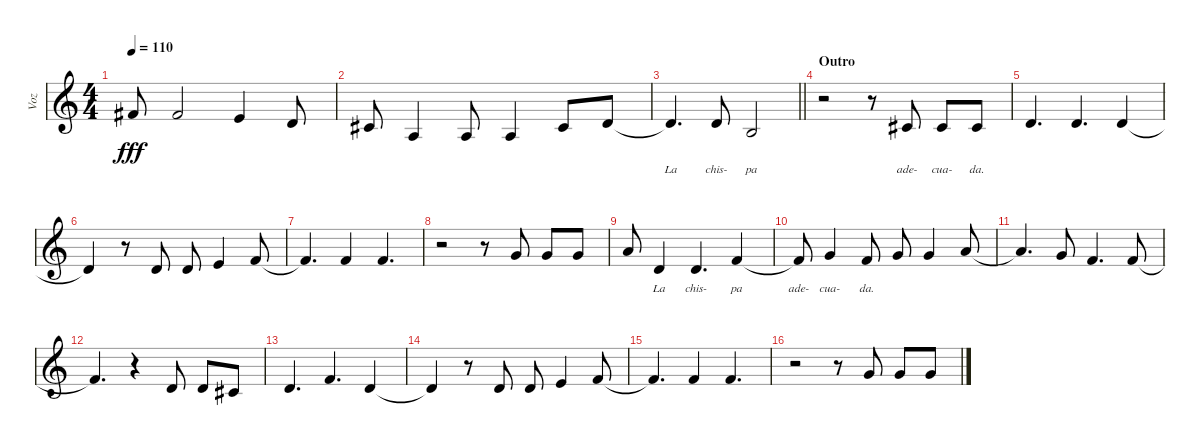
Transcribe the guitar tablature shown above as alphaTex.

\track ("Voz" "Voz") {instrument oboe}
\staff {score}
\tuning (E4 B3 G3 D3 A2 E2) {hide}
\ts (4 4)
\tempo 110
\clef g2
\ks c
2.1{t}.8{lyrics (0 "") lyrics (1 "") lyrics (2 "") lyrics (3 "") lyrics (4 "") dy fff} 2.1.2{lyrics (0 "") lyrics (1 "") lyrics (2 "") lyrics (3 "") lyrics (4 "")} 0.1.4{lyrics (0 "") lyrics (1 "") lyrics (2 "") lyrics (3 "") lyrics (4 "")} 3.2.8{lyrics (0 "") lyrics (1 "") lyrics (2 "") lyrics (3 "") lyrics (4 "")} |
2.2.8{lyrics (0 "") lyrics (1 "") lyrics (2 "") lyrics (3 "") lyrics (4 "")} 2.3.4{lyrics (0 "") lyrics (1 "") lyrics (2 "") lyrics (3 "") lyrics (4 "")} 2.3.8{lyrics (0 "") lyrics (1 "") lyrics (2 "") lyrics (3 "") lyrics (4 "")} 2.3.4{lyrics (0 "") lyrics (1 "") lyrics (2 "") lyrics (3 "") lyrics (4 "")} 2.2.8{lyrics (0 "") lyrics (1 "") lyrics (2 "") lyrics (3 "") lyrics (4 "")} 3.2.8{lyrics (0 "") lyrics (1 "") lyrics (2 "") lyrics (3 "") lyrics (4 "")} |
\barLineRight lightlight
3.2{t}.4{d lyrics (0 "La") lyrics (1 "") lyrics (2 "") lyrics (3 "") lyrics (4 "")} 3.2.8{lyrics (0 "chis-") lyrics (1 "") lyrics (2 "") lyrics (3 "") lyrics (4 "")} 0.2.2{lyrics (0 "pa") lyrics (1 "") lyrics (2 "") lyrics (3 "") lyrics (4 "")} |
\section ("" "Outro")
r.2 r.8 2.2.8{lyrics (0 "ade-") lyrics (1 "") lyrics (2 "") lyrics (3 "") lyrics (4 "")} 2.2.8{lyrics (0 "cua-") lyrics (1 "") lyrics (2 "") lyrics (3 "") lyrics (4 "")} 2.2.8{lyrics (0 "da.") lyrics (1 "") lyrics (2 "") lyrics (3 "") lyrics (4 "")} |
3.2.4{d lyrics (0 "") lyrics (1 "") lyrics (2 "") lyrics (3 "") lyrics (4 "")} 3.2.4{d lyrics (0 "") lyrics (1 "") lyrics (2 "") lyrics (3 "") lyrics (4 "")} 3.2.4{lyrics (0 "") lyrics (1 "") lyrics (2 "") lyrics (3 "") lyrics (4 "")} |
3.2{t}.4{lyrics (0 "") lyrics (1 "") lyrics (2 "") lyrics (3 "") lyrics (4 "")} r.8 3.2.8{lyrics (0 "") lyrics (1 "") lyrics (2 "") lyrics (3 "") lyrics (4 "")} 3.2.8{lyrics (0 "") lyrics (1 "") lyrics (2 "") lyrics (3 "") lyrics (4 "")} 0.1.4{lyrics (0 "") lyrics (1 "") lyrics (2 "") lyrics (3 "") lyrics (4 "")} 1.1.8{lyrics (0 "") lyrics (1 "") lyrics (2 "") lyrics (3 "") lyrics (4 "")} |
1.1{t}.4{d lyrics (0 "") lyrics (1 "") lyrics (2 "") lyrics (3 "") lyrics (4 "")} 1.1.4{lyrics (0 "") lyrics (1 "") lyrics (2 "") lyrics (3 "") lyrics (4 "")} 1.1.4{d lyrics (0 "") lyrics (1 "") lyrics (2 "") lyrics (3 "") lyrics (4 "")} |
r.2 r.8 3.1.8{lyrics (0 "") lyrics (1 "") lyrics (2 "") lyrics (3 "") lyrics (4 "")} 3.1.8{lyrics (0 "") lyrics (1 "") lyrics (2 "") lyrics (3 "") lyrics (4 "")} 3.1.8{lyrics (0 "") lyrics (1 "") lyrics (2 "") lyrics (3 "") lyrics (4 "")} |
5.1.8{lyrics (0 "") lyrics (1 "") lyrics (2 "") lyrics (3 "") lyrics (4 "")} 3.2.4{lyrics (0 "La") lyrics (1 "") lyrics (2 "") lyrics (3 "") lyrics (4 "")} 3.2.4{d lyrics (0 "chis-") lyrics (1 "") lyrics (2 "") lyrics (3 "") lyrics (4 "")} 1.1.4{lyrics (0 "pa") lyrics (1 "") lyrics (2 "") lyrics (3 "") lyrics (4 "")} |
1.1{t}.8{lyrics (0 "ade-") lyrics (1 "") lyrics (2 "") lyrics (3 "") lyrics (4 "")} 3.1.4{lyrics (0 "cua-") lyrics (1 "") lyrics (2 "") lyrics (3 "") lyrics (4 "")} 1.1.8{lyrics (0 "da.") lyrics (1 "") lyrics (2 "") lyrics (3 "") lyrics (4 "")} 3.1.8 3.1.4 5.1.8 |
5.1{t}.4{d} 3.1.8 1.1.4{d} 1.1.8 |
1.1{t}.4{d} r.4 3.2.8 3.2.8 2.2.8 |
3.2.4{d} 1.1.4{d} 3.2.4 |
3.2{t}.4 r.8 3.2.8 3.2.8 0.1.4 1.1.8 |
1.1{t}.4{d} 1.1.4 1.1.4{d} |
r.2 r.8 3.1.8 3.1.8 3.1.8
